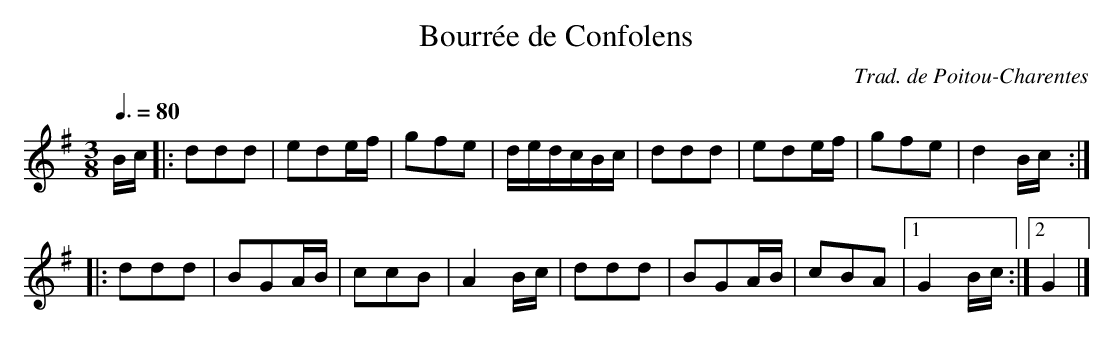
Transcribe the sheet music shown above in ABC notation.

X:1
T:Bourrée de Confolens
C:Trad. de Poitou-Charentes
L:1/8
M:3/8
Q:3/8=80
K:G
B/c/ |: ddd | ede/f/ | gfe | d/e/d/c/B/c/ | ddd | ede/f/ | gfe | d2 B/c/ ::
ddd | BGA/B/ | ccB | A2 B/c/ | ddd | BGA/B/ | cBA |1 G2 B/c/ :|2 G2 |]
